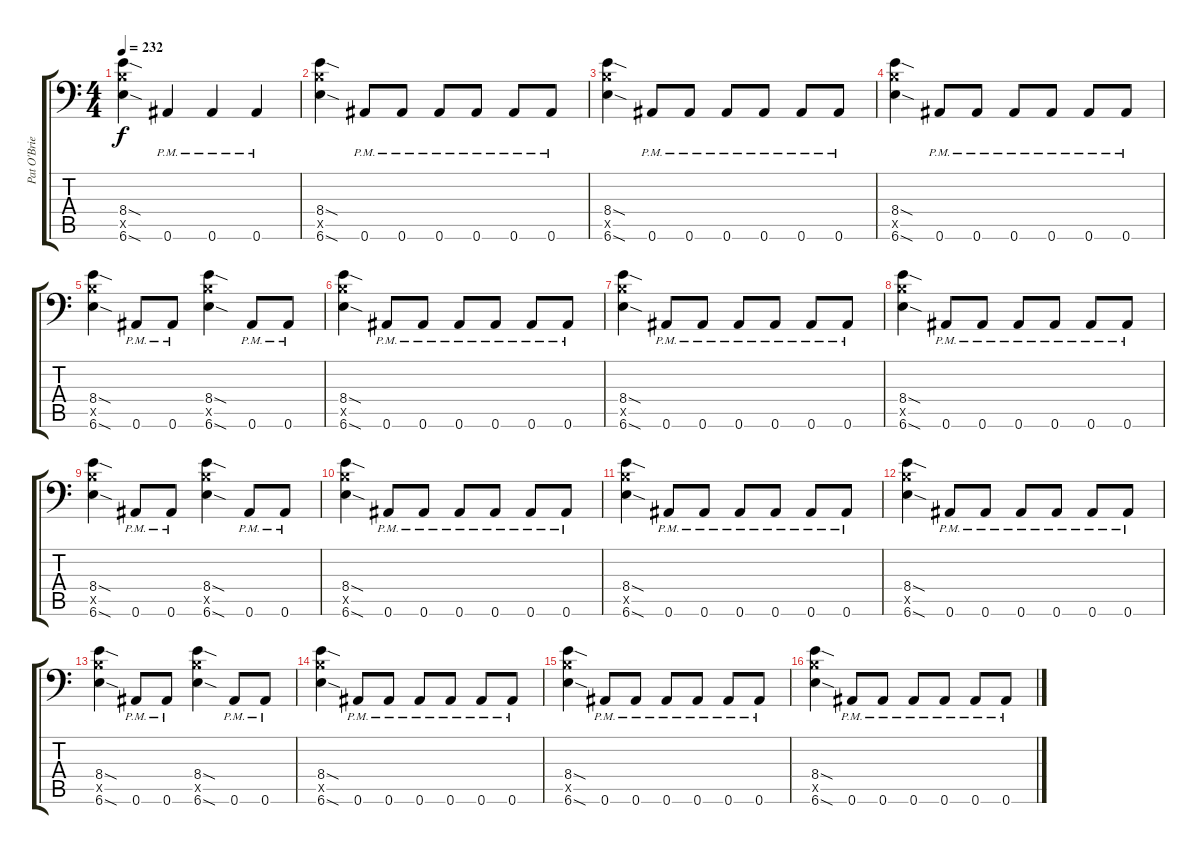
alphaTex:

\track ("Pat O'Brien" "Pat O'Brie") {instrument distortionguitar}
\staff {score tabs}
\tuning (Bb3 F3 Db3 Ab2 Eb2 Bb1) {hide}
\ts (4 4)
\tempo 232
\clef f4
\ks c
(8.4{sod} 8.5{x} 6.6{sod}).4{dy f} 0.6{pm}.4 0.6{pm}.4 0.6{pm}.4 |
(8.4{sod} 8.5{x} 6.6{sod}).4 0.6{pm}.8 0.6{pm}.8 0.6{pm}.8 0.6{pm}.8 0.6{pm}.8 0.6{pm}.8 |
(8.4{sod} 8.5{x} 6.6{sod}).4 0.6{pm}.8 0.6{pm}.8 0.6{pm}.8 0.6{pm}.8 0.6{pm}.8 0.6{pm}.8 |
(8.4{sod} 8.5{x} 6.6{sod}).4 0.6{pm}.8 0.6{pm}.8 0.6{pm}.8 0.6{pm}.8 0.6{pm}.8 0.6{pm}.8 |
(8.4{sod} 8.5{x} 6.6{sod}).4 0.6{pm}.8 0.6{pm}.8 (8.4{sod} 8.5{x} 6.6{sod}).4 0.6{pm}.8 0.6{pm}.8 |
(8.4{sod} 8.5{x} 6.6{sod}).4 0.6{pm}.8 0.6{pm}.8 0.6{pm}.8 0.6{pm}.8 0.6{pm}.8 0.6{pm}.8 |
(8.4{sod} 8.5{x} 6.6{sod}).4 0.6{pm}.8 0.6{pm}.8 0.6{pm}.8 0.6{pm}.8 0.6{pm}.8 0.6{pm}.8 |
(8.4{sod} 8.5{x} 6.6{sod}).4 0.6{pm}.8 0.6{pm}.8 0.6{pm}.8 0.6{pm}.8 0.6{pm}.8 0.6{pm}.8 |
(8.4{sod} 8.5{x} 6.6{sod}).4 0.6{pm}.8 0.6{pm}.8 (8.4{sod} 8.5{x} 6.6{sod}).4 0.6{pm}.8 0.6{pm}.8 |
(8.4{sod} 8.5{x} 6.6{sod}).4 0.6{pm}.8 0.6{pm}.8 0.6{pm}.8 0.6{pm}.8 0.6{pm}.8 0.6{pm}.8 |
(8.4{sod} 8.5{x} 6.6{sod}).4 0.6{pm}.8 0.6{pm}.8 0.6{pm}.8 0.6{pm}.8 0.6{pm}.8 0.6{pm}.8 |
(8.4{sod} 8.5{x} 6.6{sod}).4 0.6{pm}.8 0.6{pm}.8 0.6{pm}.8 0.6{pm}.8 0.6{pm}.8 0.6{pm}.8 |
(8.4{sod} 8.5{x} 6.6{sod}).4 0.6{pm}.8 0.6{pm}.8 (8.4{sod} 8.5{x} 6.6{sod}).4 0.6{pm}.8 0.6{pm}.8 |
(8.4{sod} 8.5{x} 6.6{sod}).4 0.6{pm}.8 0.6{pm}.8 0.6{pm}.8 0.6{pm}.8 0.6{pm}.8 0.6{pm}.8 |
(8.4{sod} 8.5{x} 6.6{sod}).4 0.6{pm}.8 0.6{pm}.8 0.6{pm}.8 0.6{pm}.8 0.6{pm}.8 0.6{pm}.8 |
(8.4{sod} 8.5{x} 6.6{sod}).4 0.6{pm}.8 0.6{pm}.8 0.6{pm}.8 0.6{pm}.8 0.6{pm}.8 0.6{pm}.8
